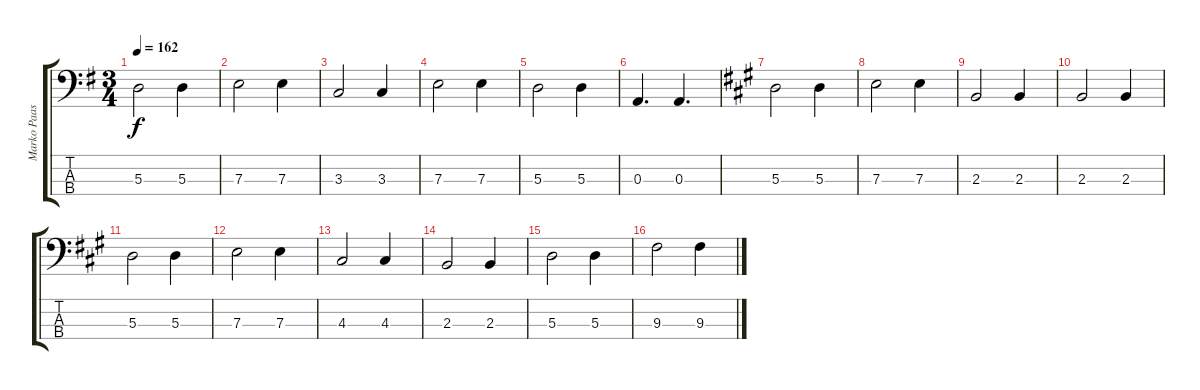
\track ("Marko Paasikoski (Bass)" "Marko Paas") {instrument electricbasspick}
\staff {score tabs}
\tuning (G2 D2 A1 E1) {hide}
\ts (3 4)
\tempo 162
\clef f4
\ks g
5.3.2{dy f} 5.3.4 |
7.3.2 7.3.4 |
3.3.2 3.3.4 |
7.3.2 7.3.4 |
5.3.2 5.3.4 |
0.3.4{d} 0.3.4{d} |
\ks a
5.3.2 5.3.4 |
7.3.2 7.3.4 |
2.3.2 2.3.4 |
2.3.2 2.3.4 |
5.3.2 5.3.4 |
7.3.2 7.3.4 |
4.3.2 4.3.4 |
2.3.2 2.3.4 |
5.3.2 5.3.4 |
9.3.2 9.3.4
